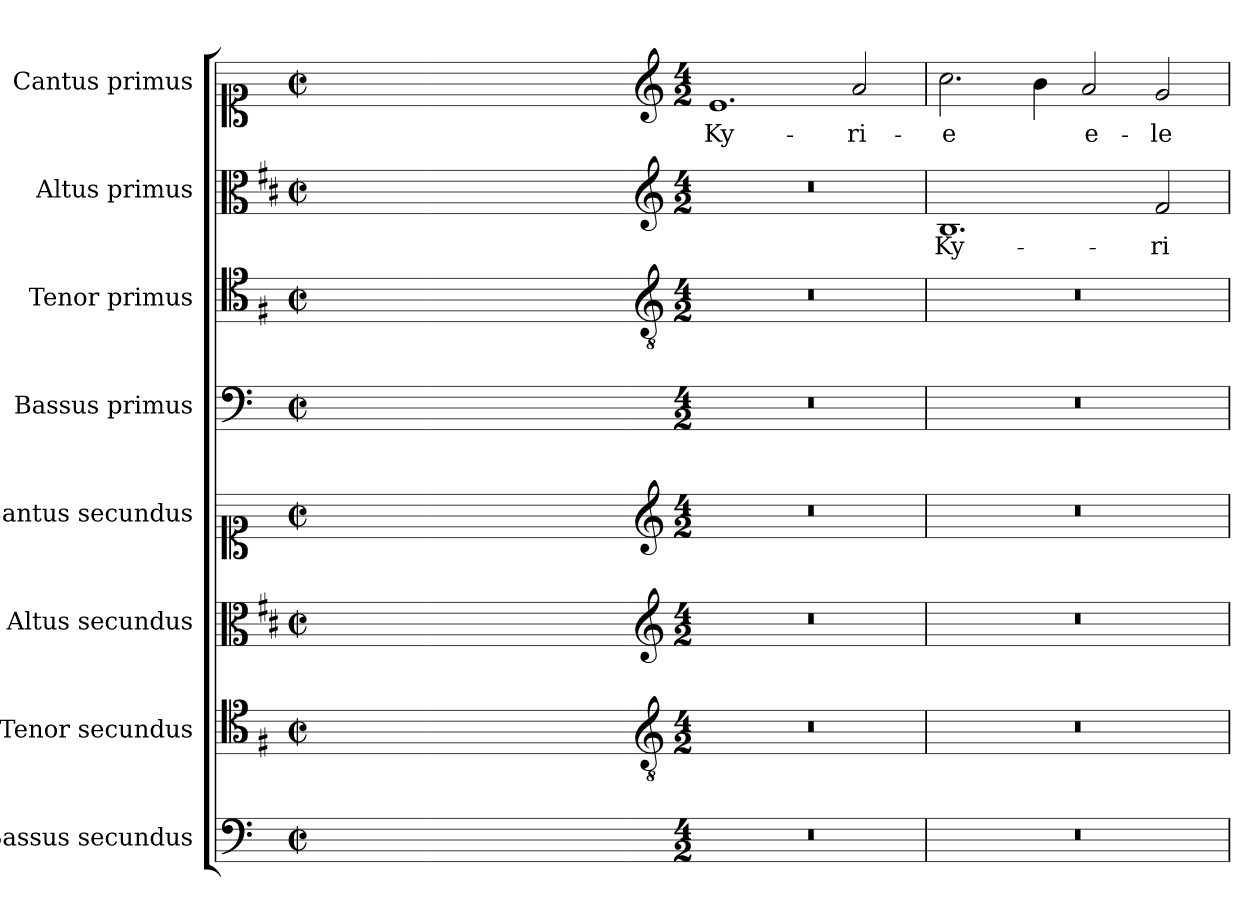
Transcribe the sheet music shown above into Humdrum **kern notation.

**kern	**kern	**kern	**kern	**kern	**kern	**kern	**text	**kern	**text
*part8	*part7	*part6	*part5	*part4	*part3	*part2	*part2	*part1	*part1
*staff8	*staff7	*staff6	*staff5	*staff4	*staff3	*staff2	*staff2	*staff1	*staff1
*I"Bassus secundus	*I"Tenor secundus	*I"Altus secundus	*I"Cantus secundus	*I"Bassus primus	*I"Tenor primus	*I"Altus primus	*	*I"Cantus primus	*
*I'B2	*I'T2	*I'A2	*I'C2	*I'B1	*I'T1	*I'A1	*	*I'C1	*
*clefF4	*clefC4	*clefC3	*clefC1	*clefF4	*clefC4	*clefC3	*	*clefC1	*
*	*ITrd4c7	*ITrd1c2	*	*	*ITrd4c7	*ITrd1c2	*	*	*
*k[]	*k[]	*k[]	*k[]	*k[]	*k[]	*k[]	*	*k[]	*
*C:	*C:	*C:	*C:	*C:	*C:	*C:	*	*C:	*
*M2/2	*M2/2	*M2/2	*M2/2	*M2/2	*M2/2	*M2/2	*	*M2/2	*
*met(c|)	*met(c|)	*met(c|)	*met(c|)	*met(c|)	*met(c|)	*met(c|)	*	*met(c|)	*
=	=	=	=	=	=	=	=	=	=
1ryy	1ryy	1ryy	1ryy	1ryy	1ryy	1ryy	.	1ryy	.
=1X-	=1X-	=1X-	=1X-	=1X-	=1X-	=1X-	=1X-	=1X-	=1X-
4ryy	4ryy	4ryy	4ryy	4ryy	4ryy	4ryy	.	4ryy	.
4ryy	4ryy	4ryy	4ryy	4ryy	4ryy	4ryy	.	4ryy	.
4ryy	4ryy	4ryy	4ryy	4ryy	4ryy	4ryy	.	4ryy	.
4ryy	4ryy	4ryy	4ryy	4ryy	4ryy	4ryy	.	4ryy	.
=1-	=1-	=1-	=1-	=1-	=1-	=1-	=1-	=1-	=1-
*	*clefGv2	*clefG2	*clefG2	*	*clefGv2	*clefG2	*	*clefG2	*
*M4/2	*M4/2	*M4/2	*M4/2	*M4/2	*M4/2	*M4/2	*	*M4/2	*
!	!	!	!	!	!	!	!	!	!LO:LY:b
0r	0r	0r	0r	0r	0r	0r	.	1.e	Ky-
!	!	!	!	!	!	!	!	!	!LO:LY:b
.	.	.	.	.	.	.	.	2a/	-ri-
=2	=2	=2	=2	=2	=2	=2	=2	=2	=2
!	!	!	!	!	!	!	!LO:LY:b	!	!LO:LY:b
0r	0r	0r	0r	0r	0r	1.A	Ky-	2.cc\	-e
.	.	.	.	.	.	.	.	4b\	.
!	!	!	!	!	!	!	!	!	!LO:LY:b
.	.	.	.	.	.	.	.	2a/	e-
!	!	!	!	!	!	!	!LO:LY:b	!	!LO:LY:b
.	.	.	.	.	.	2e/	-ri-	2g/	-le-
=	=	=	=	=	=	=	=	=	=
*-	*-	*-	*-	*-	*-	*-	*-	*-	*-
